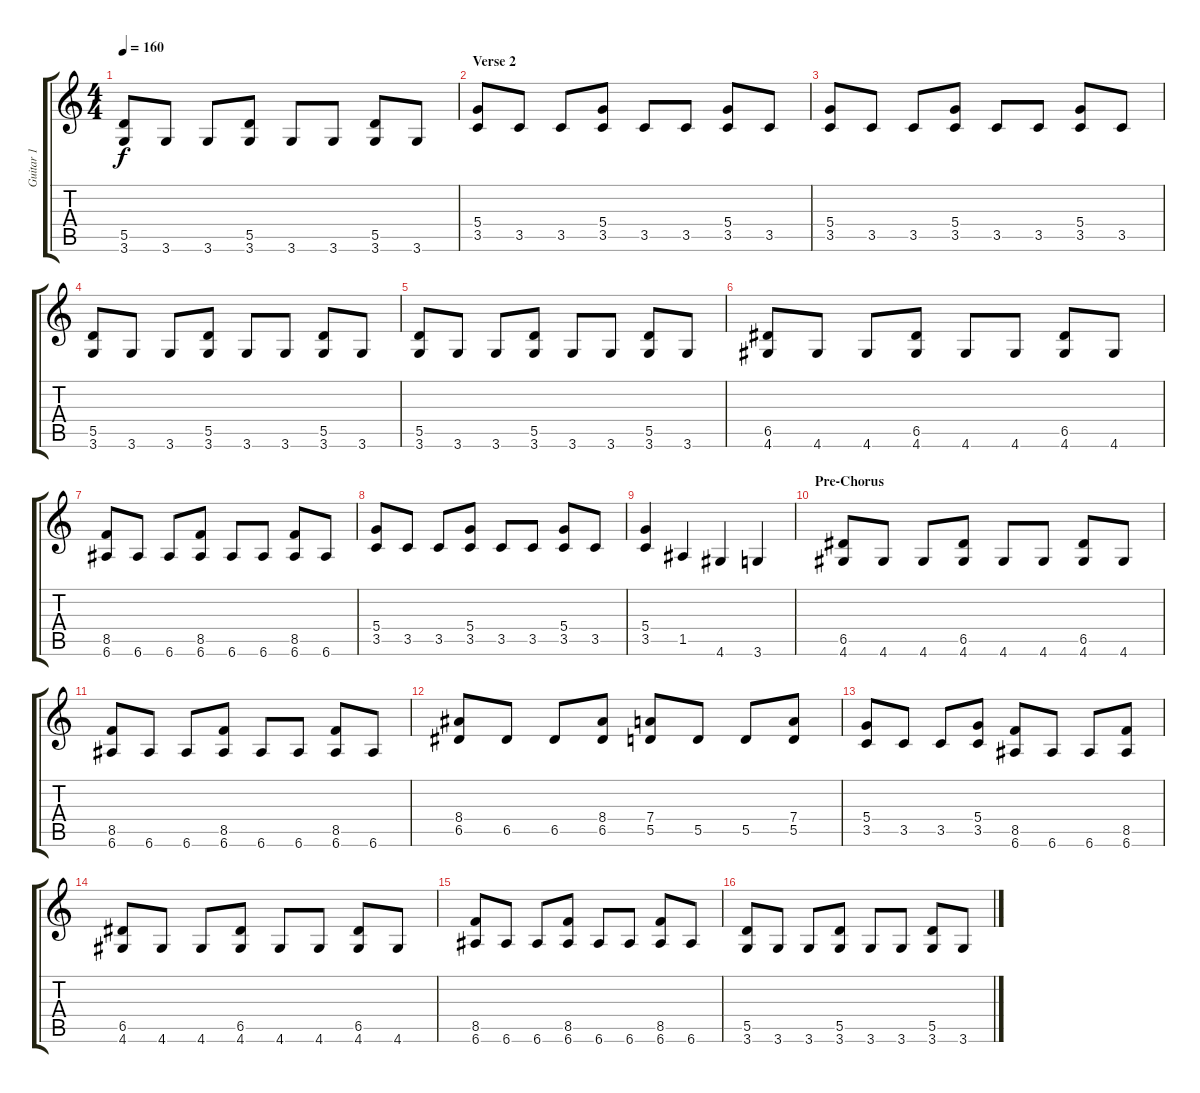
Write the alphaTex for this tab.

\track ("Guitar 1" "Guitar 1") {instrument distortionguitar}
\staff {score tabs}
\tuning (E4 B3 G3 D3 A2 E2) {hide}
\ts (4 4)
\tempo 160
\clef g2
\ks c
(5.5 3.6).8{dy f} 3.6.8 3.6.8 (5.5 3.6).8 3.6.8 3.6.8 (5.5 3.6).8 3.6.8 |
\section ("" "Verse 2")
(5.4 3.5).8 3.5.8 3.5.8 (5.4 3.5).8 3.5.8 3.5.8 (5.4 3.5).8 3.5.8 |
(5.4 3.5).8 3.5.8 3.5.8 (5.4 3.5).8 3.5.8 3.5.8 (5.4 3.5).8 3.5.8 |
(5.5 3.6).8 3.6.8 3.6.8 (5.5 3.6).8 3.6.8 3.6.8 (5.5 3.6).8 3.6.8 |
(5.5 3.6).8 3.6.8 3.6.8 (5.5 3.6).8 3.6.8 3.6.8 (5.5 3.6).8 3.6.8 |
(6.5 4.6).8 4.6.8 4.6.8 (6.5 4.6).8 4.6.8 4.6.8 (6.5 4.6).8 4.6.8 |
(8.5 6.6).8 6.6.8 6.6.8 (8.5 6.6).8 6.6.8 6.6.8 (8.5 6.6).8 6.6.8 |
(5.4 3.5).8 3.5.8 3.5.8 (5.4 3.5).8 3.5.8 3.5.8 (5.4 3.5).8 3.5.8 |
(5.4 3.5).4 1.5.4 4.6.4 3.6.4 |
\section ("" "Pre-Chorus")
(6.5 4.6).8 4.6.8 4.6.8 (6.5 4.6).8 4.6.8 4.6.8 (6.5 4.6).8 4.6.8 |
(8.5 6.6).8 6.6.8 6.6.8 (8.5 6.6).8 6.6.8 6.6.8 (8.5 6.6).8 6.6.8 |
(8.4 6.5).8 6.5.8 6.5.8 (8.4 6.5).8 (7.4 5.5).8 5.5.8 5.5.8 (7.4 5.5).8 |
(5.4 3.5).8 3.5.8 3.5.8 (5.4 3.5).8 (8.5 6.6).8 6.6.8 6.6.8 (8.5 6.6).8 |
(6.5 4.6).8 4.6.8 4.6.8 (6.5 4.6).8 4.6.8 4.6.8 (6.5 4.6).8 4.6.8 |
(8.5 6.6).8 6.6.8 6.6.8 (8.5 6.6).8 6.6.8 6.6.8 (8.5 6.6).8 6.6.8 |
(5.5 3.6).8 3.6.8 3.6.8 (5.5 3.6).8 3.6.8 3.6.8 (5.5 3.6).8 3.6.8
